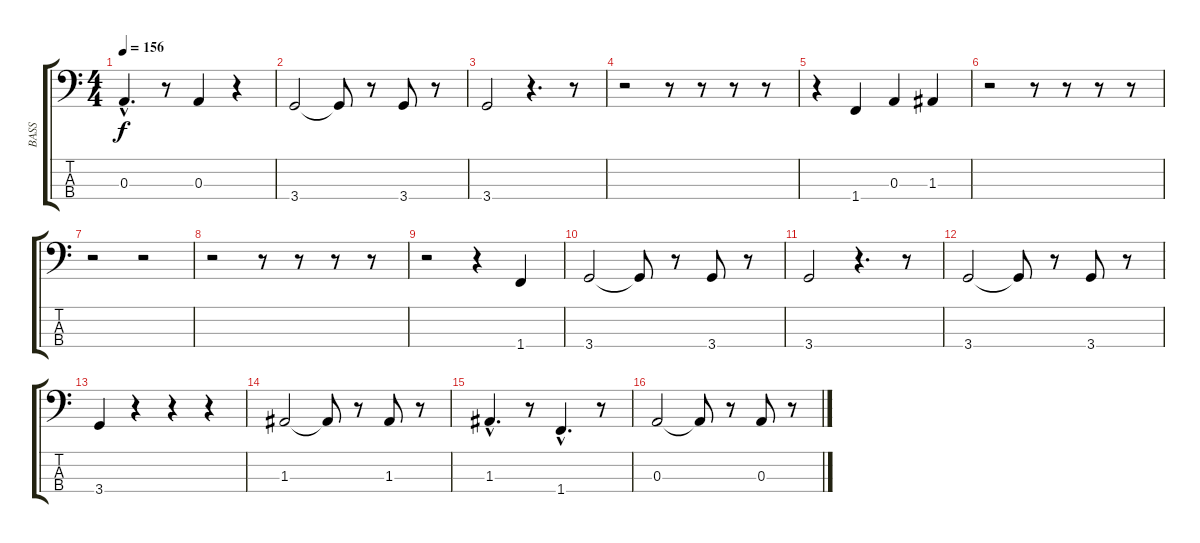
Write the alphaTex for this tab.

\track ("BASS" "BASS") {instrument electricbassfinger}
\staff {score tabs}
\tuning (G2 D2 A1 E1) {hide}
\ts (4 4)
\tempo 156
\clef f4
\ks c
0.3{hac}.4{d dy f} r.8 0.3.4 r.4 |
3.4.2 3.4{t}.8 r.8 3.4.8 r.8 |
3.4.2 r.4{d} r.8 |
r.2 r.8 r.8 r.8 r.8 |
r.4 1.4.4 0.3.4 1.3.4 |
r.2 r.8 r.8 r.8 r.8 |
r.2 r.2 |
r.2 r.8 r.8 r.8 r.8 |
r.2 r.4 1.4.4 |
3.4.2 3.4{t}.8 r.8 3.4.8 r.8 |
3.4.2 r.4{d} r.8 |
3.4.2 3.4{t}.8 r.8 3.4.8 r.8 |
3.4.4 r.4 r.4 r.4 |
1.3.2 1.3{t}.8 r.8 1.3.8 r.8 |
1.3{hac}.4{d} r.8 1.4{hac}.4{d} r.8 |
0.3.2 0.3{t}.8 r.8 0.3.8 r.8
